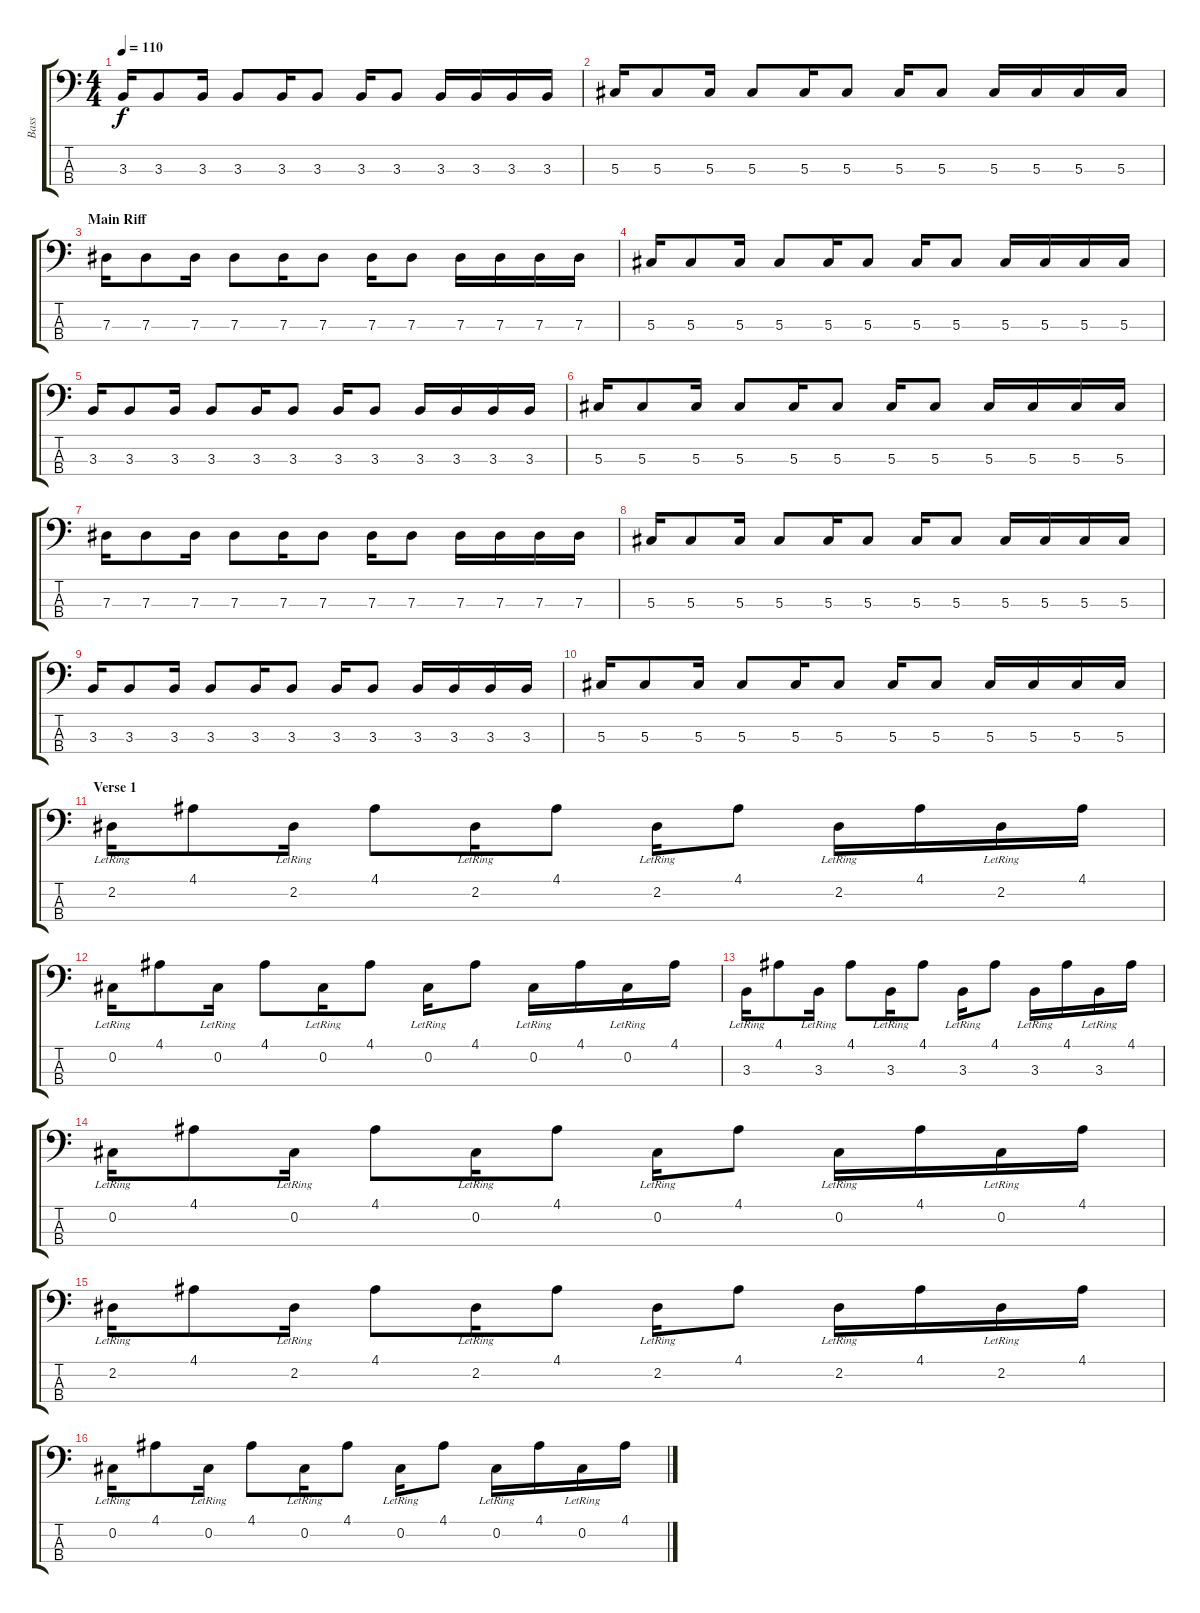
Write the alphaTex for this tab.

\track ("Bass" "Bass") {instrument electricbasspick}
\staff {score tabs}
\tuning (Gb2 Db2 Ab1 Eb1) {hide}
\ts (4 4)
\tempo 110
\clef f4
\ks c
3.3.16{dy f} 3.3.8 3.3.16 3.3.8 3.3.16 3.3.8 3.3.16 3.3.8 3.3.16 3.3.16 3.3.16 3.3.16 |
5.3.16 5.3.8 5.3.16 5.3.8 5.3.16 5.3.8 5.3.16 5.3.8 5.3.16 5.3.16 5.3.16 5.3.16 |
\section ("" "Main Riff")
7.3.16 7.3.8 7.3.16 7.3.8 7.3.16 7.3.8 7.3.16 7.3.8 7.3.16 7.3.16 7.3.16 7.3.16 |
5.3.16 5.3.8 5.3.16 5.3.8 5.3.16 5.3.8 5.3.16 5.3.8 5.3.16 5.3.16 5.3.16 5.3.16 |
3.3.16 3.3.8 3.3.16 3.3.8 3.3.16 3.3.8 3.3.16 3.3.8 3.3.16 3.3.16 3.3.16 3.3.16 |
5.3.16 5.3.8 5.3.16 5.3.8 5.3.16 5.3.8 5.3.16 5.3.8 5.3.16 5.3.16 5.3.16 5.3.16 |
7.3.16 7.3.8 7.3.16 7.3.8 7.3.16 7.3.8 7.3.16 7.3.8 7.3.16 7.3.16 7.3.16 7.3.16 |
5.3.16 5.3.8 5.3.16 5.3.8 5.3.16 5.3.8 5.3.16 5.3.8 5.3.16 5.3.16 5.3.16 5.3.16 |
3.3.16 3.3.8 3.3.16 3.3.8 3.3.16 3.3.8 3.3.16 3.3.8 3.3.16 3.3.16 3.3.16 3.3.16 |
5.3.16 5.3.8 5.3.16 5.3.8 5.3.16 5.3.8 5.3.16 5.3.8 5.3.16 5.3.16 5.3.16 5.3.16 |
\section ("" "Verse 1")
2.2{lr}.16 4.1.8 2.2{lr}.16 4.1.8 2.2{lr}.16 4.1.8 2.2{lr}.16 4.1.8 2.2{lr}.16 4.1.16 2.2{lr}.16 4.1.16 |
0.2{lr}.16 4.1.8 0.2{lr}.16 4.1.8 0.2{lr}.16 4.1.8 0.2{lr}.16 4.1.8 0.2{lr}.16 4.1.16 0.2{lr}.16 4.1.16 |
3.3{lr}.16 4.1.8 3.3{lr}.16 4.1.8 3.3{lr}.16 4.1.8 3.3{lr}.16 4.1.8 3.3{lr}.16 4.1.16 3.3{lr}.16 4.1.16 |
0.2{lr}.16 4.1.8 0.2{lr}.16 4.1.8 0.2{lr}.16 4.1.8 0.2{lr}.16 4.1.8 0.2{lr}.16 4.1.16 0.2{lr}.16 4.1.16 |
2.2{lr}.16 4.1.8 2.2{lr}.16 4.1.8 2.2{lr}.16 4.1.8 2.2{lr}.16 4.1.8 2.2{lr}.16 4.1.16 2.2{lr}.16 4.1.16 |
0.2{lr}.16 4.1.8 0.2{lr}.16 4.1.8 0.2{lr}.16 4.1.8 0.2{lr}.16 4.1.8 0.2{lr}.16 4.1.16 0.2{lr}.16 4.1.16
